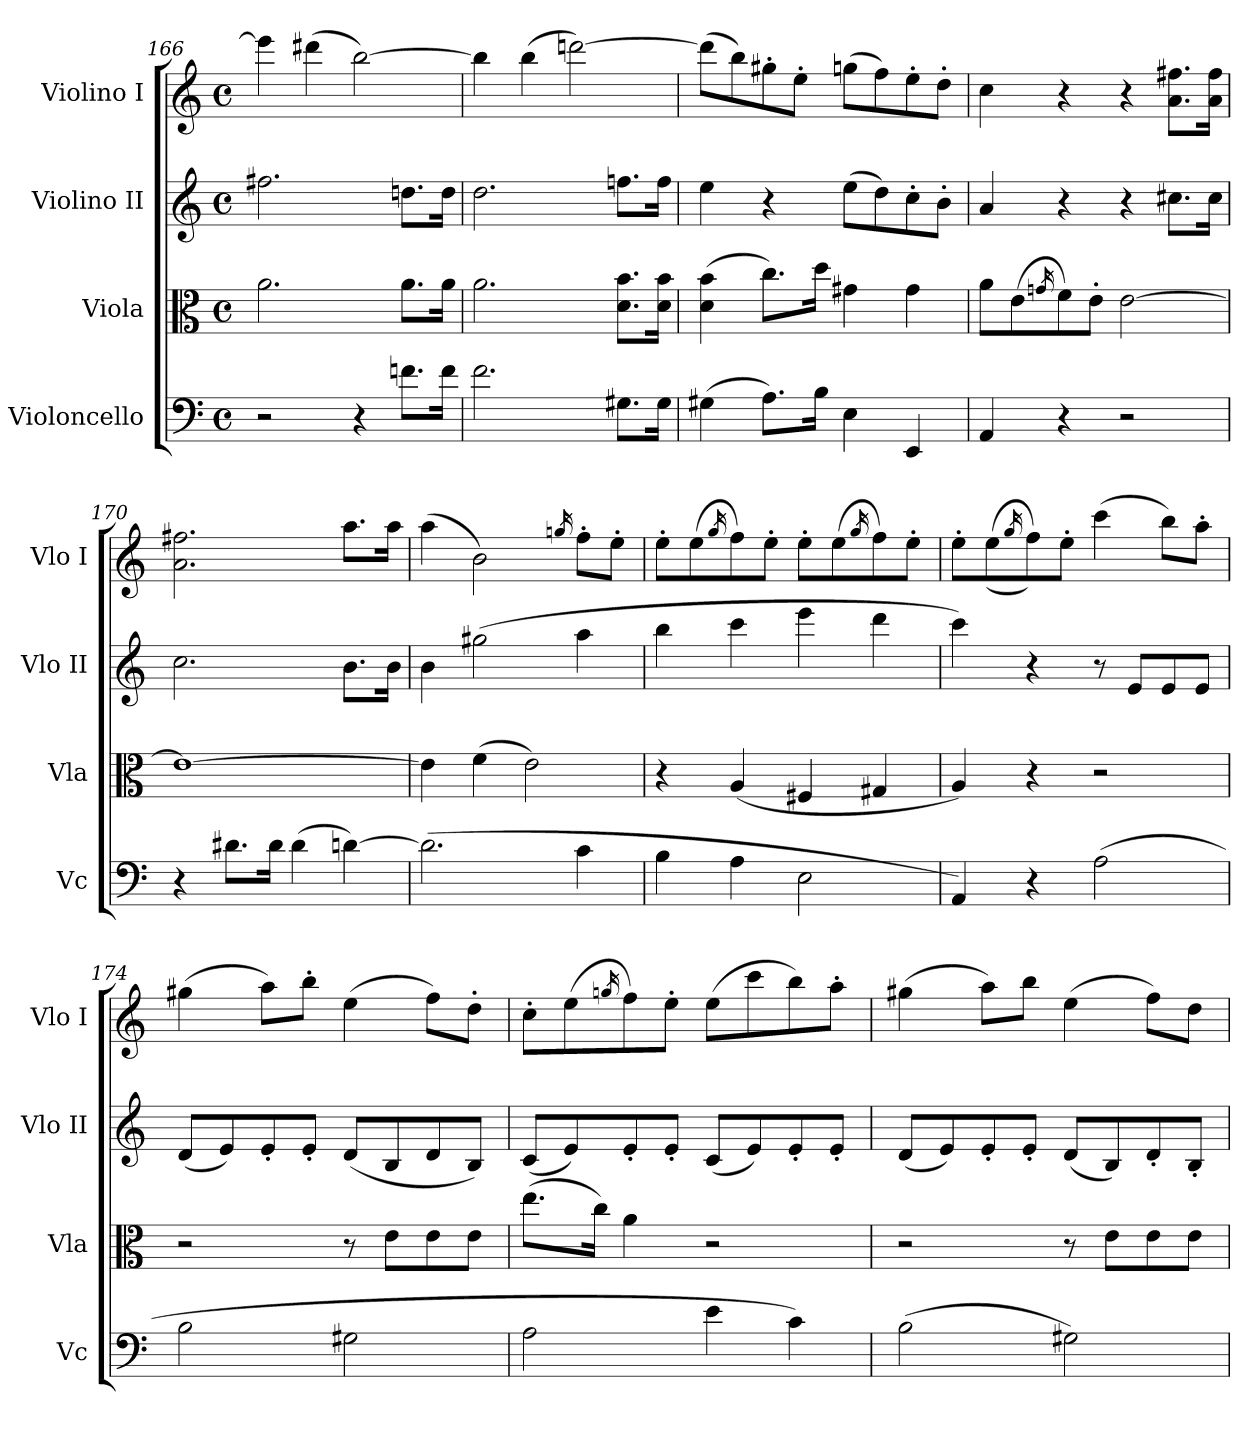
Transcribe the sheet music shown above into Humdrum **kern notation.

**kern	**kern	**kern	**kern
*part4	*part3	*part2	*part1
*staff4	*staff3	*staff2	*staff1
*I"Violoncello	*I"Viola	*I"Violino II	*I"Violino I
*I'Vc	*I'Vla	*I'Vlo II	*I'Vlo I
*clefF4	*clefC3	*clefG2	*clefG2
*k[]	*k[]	*k[]	*k[]
*M4/4	*M4/4	*M4/4	*M4/4
*met(c)	*met(c)	*met(c)	*met(c)
=166	=166	=166	=166
2r	2.a\	2.ff#X\	4eee\]
.	.	.	(4ddd#X\
4r	.	.	[2bb\)
8.fn\L	8.a\L	8.ddn\L	.
16f\Jk	16a\Jk	16dd\Jk	.
=167	=167	=167	=167
2.f\	2.a\	2.dd\	4bb\]
.	.	.	(4bb\
.	.	.	[2dddn\)
8.G#X\L	8.d\ 8.b\L	8.ffn\L	.
16G#\Jk	16d\ 16b\Jk	16ff\Jk	.
=168	=168	=168	=168
(4G#X\	(4d\ 4b\	4ee\	(8ddd\L]
.	.	.	8bb\)
8.A\L)	8.cc\L)	4r	8gg#X'\
.	.	.	8ee'\J
16B\Jk	16dd\Jk	.	.
4E\	4g#X\	(8ee\L	(8ggn\L
.	.	8dd\)	8ff\)
4EE/	4g#\	8cc'\	8ee'\
.	.	8b'\J	8dd'\J
=169	=169	=169	=169
4AA/	8a\L	4a/	4cc\
.	(8e\	.	.
.	16qgn/	.	.
4r	8f\)	4r	4r
.	8e'\J	.	.
2r	[2e\	4r	4r
.	.	8.cc#X\L	8.a\ 8.ff#X\L
.	.	16cc#\Jk	16a\ 16ff#\Jk
!!LO:LB:g=z
=170	=170	=170	=170
4r	1e_	2.cc\	2.a\ 2.ff#X\
8.d#X\L	.	.	.
16d#\Jk	.	.	.
(4d#\	.	.	.
[4dn\)	.	8.b\L	8.aa\L
.	.	16b\Jk	16aa\Jk
=171	=171	=171	=171
(2.d\]	4e\]	4b\	(4aa\
.	(4f\	(2gg#X\	2b\)
.	2e\)	.	.
.	.	.	16qggn/
4c\	.	4aa\	8ff'\L
.	.	.	8ee'\J
=172	=172	=172	=172
4B\	4r	4bb\	8ee'\L
.	.	.	(8ee\
.	.	.	16qgg/
4A\	(4A/	4ccc\	8ff\)
.	.	.	8ee'\J
2E\	4F#X/	4eee\	8ee'\L
.	.	.	(8ee\
.	.	.	16qgg/
.	4G#X/	4ddd\	8ff\)
.	.	.	8ee'\J
=173	=173	=173	=173
4AA/)	4A/)	4ccc\)	8ee'\L
.	.	.	((8ee\
.	.	.	16qgg/
4r	4r	4r	8ff\))
.	.	.	8ee'\J
(2A\	2r	8r	(4ccc\
.	.	8e/L	.
.	.	8e/	8bb\L)
.	.	8e/J	8aa'\J
=174	=174	=174	=174
2B\	2r	(8d/L	(4gg#X\
.	.	8e/)	.
.	.	8e'/	8aa\L)
.	.	8e'/J	8bb'\J
2G#X\	8r	(8d/L	(4ee\
.	8e\L	8B/	.
.	8e\	8d/	8ff\L)
.	8e\J	8B/J)	8dd'\J
=175	=175	=175	=175
2A\	(8.ee\L	(8c/L	8cc'\L
.	.	8e/)	(8ee\
.	16cc\Jk)	.	.
.	.	.	16qggn/
.	4a\	8e'/	8ff\)
.	.	8e'/J	8ee'\J
4e\	2r	(8c/L	(>8ee\L
.	.	8e/)	8ccc\
4c\)	.	8e'/	8bb\)
.	.	8e'/J	8aa'\J
=176	=176	=176	=176
(2B\	2r	(8d/L	(4gg#X\
.	.	8e/)	.
.	.	8e'/	8aa\L)
.	.	8e'/J	8bb\J
2G#X\)	8r	(8d/L	(4ee\
.	8e\L	8B/)	.
.	8e\	8d'/	8ff\L)
.	8e\J	8B'/J	8dd\J
=	=	=	=
*-	*-	*-	*-
